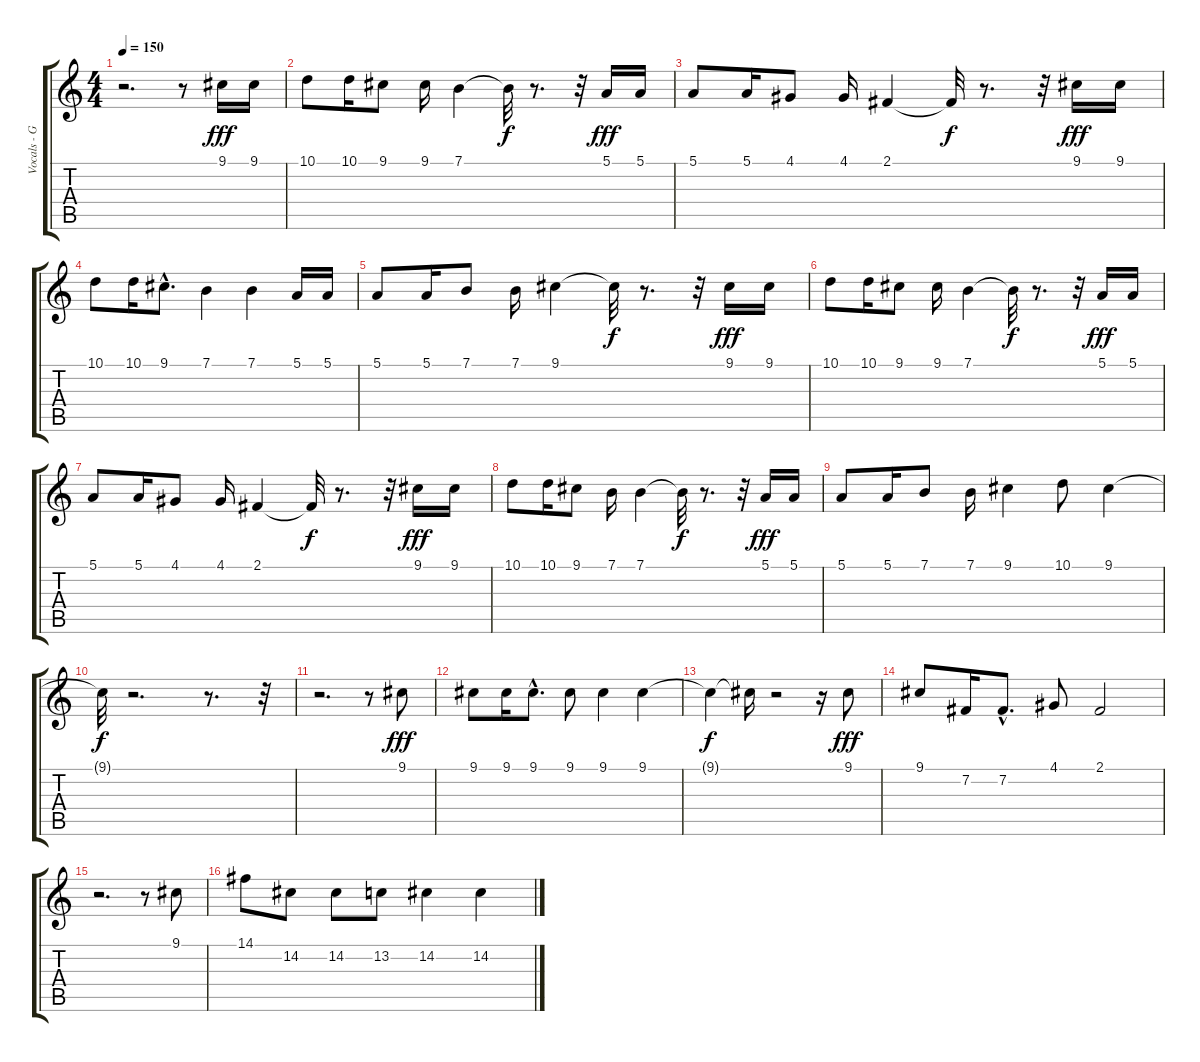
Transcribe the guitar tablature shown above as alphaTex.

\track ("Vocals - Greg Graffin" "Vocals - G") {instrument voiceoohs}
\staff {score tabs}
\tuning (E4 B3 G3 D3 A2 E2) {hide}
\ts (4 4)
\tempo 150
\clef g2
\ks c
r.2{d dy fff instrument voiceoohs} r.8 9.1.16 9.1.16 |
10.1.8 10.1.16 9.1.8 9.1.16 7.1.4 7.1{t}.32{dy f} r.8{d} r.32 5.1.16{dy fff} 5.1.16 |
5.1.8 5.1.16 4.1.8 4.1.16 2.1.4 2.1{t}.32{dy f} r.8{d} r.32 9.1.16{dy fff} 9.1.16 |
10.1.8 10.1.16 9.1{hac}.8{d} 7.1.4 7.1.4 5.1.16 5.1.16 |
5.1.8 5.1.16 7.1.8 7.1.16 9.1.4 9.1{t}.32{dy f} r.8{d} r.32 9.1.16{dy fff} 9.1.16 |
10.1.8 10.1.16 9.1.8 9.1.16 7.1.4 7.1{t}.32{dy f} r.8{d} r.32 5.1.16{dy fff} 5.1.16 |
5.1.8 5.1.16 4.1.8 4.1.16 2.1.4 2.1{t}.32{dy f} r.8{d} r.32 9.1.16{dy fff} 9.1.16 |
10.1.8 10.1.16 9.1.8 7.1.16 7.1.4 7.1{t}.32{dy f} r.8{d} r.32 5.1.16{dy fff} 5.1.16 |
5.1.8 5.1.16 7.1.8 7.1.16 9.1.4 10.1.8 9.1.4 |
9.1{t}.32{dy f} r.2{d} r.8{d} r.32 |
r.2{d} r.8 9.1.8{dy fff} |
9.1.8 9.1.16 9.1{hac}.8{d} 9.1.8 9.1.4 9.1.4 |
9.1{t}.4{dy f} 9.1{t}.16 r.2 r.16 9.1.8{dy fff} |
9.1.8 7.2.16 7.2{hac}.8{d} 4.1.8 2.1.2 |
r.2{d} r.8 9.1.8 |
14.1.8 14.2.8 14.2.8 13.2.8 14.2.4 14.2.4
